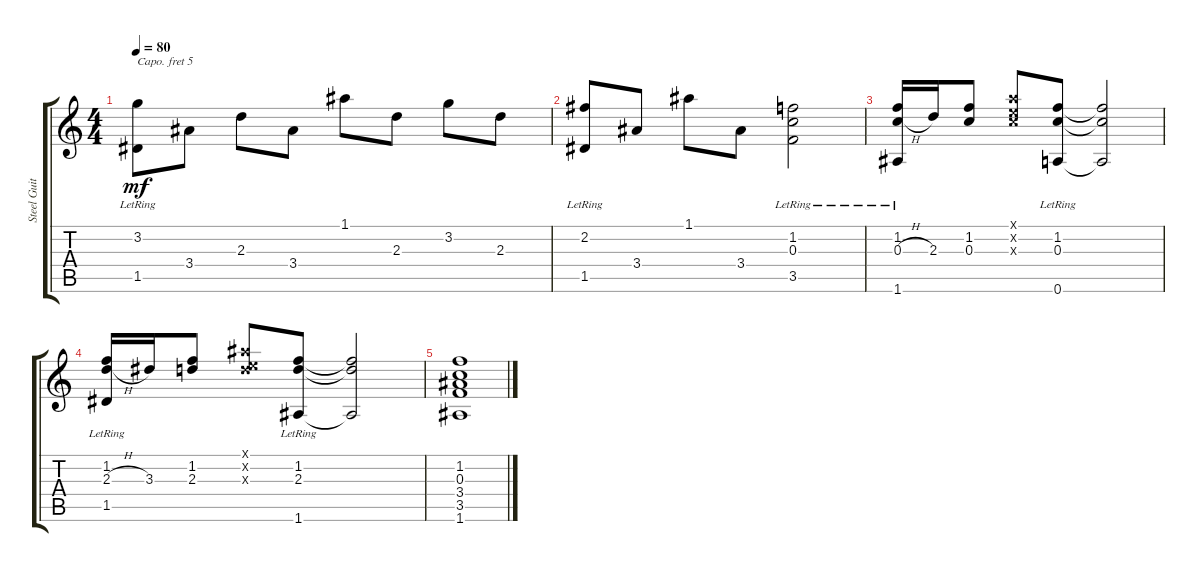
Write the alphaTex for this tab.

\track ("Steel Guitar" "Steel Guit") {instrument acousticguitarsteel}
\staff {score tabs}
\capo 5
\tuning (E4 B3 G3 D3 A2 E2) {hide}
\ts (4 4)
\tempo 80
\clef g2
\ks c
(3.2{lr} 1.5{lr}).8{dy mf} 3.4.8 2.3.8 3.4.8 1.1.8 2.3.8 3.2.8 2.3.8 |
(2.2{lr} 1.5{lr}).8 3.4.8 1.1.8 3.4.8 (1.2{lr} 0.3{lr} 3.5{lr}).2 |
(1.2 0.3{h lr} 1.6{lr}).16 2.3.16 (1.2 0.3).8 (0.1{x} 0.2{x} 0.3{x}).8 (1.2{lr} 0.3{lr} 0.6{lr}).8 (1.2{t} 0.3{t} 0.6{t}).2 |
(1.2{lr} 2.3{h lr} 1.5{lr}).16 3.3.16 (1.2 2.3).8 (1.1{x} 0.2{x} 2.3{x}).8 (1.2{lr} 2.3{lr} 1.6{lr}).8 (1.2{t} 2.3{t} 1.6{t}).2 |
(1.2 0.3 3.4 3.5 1.6).1
